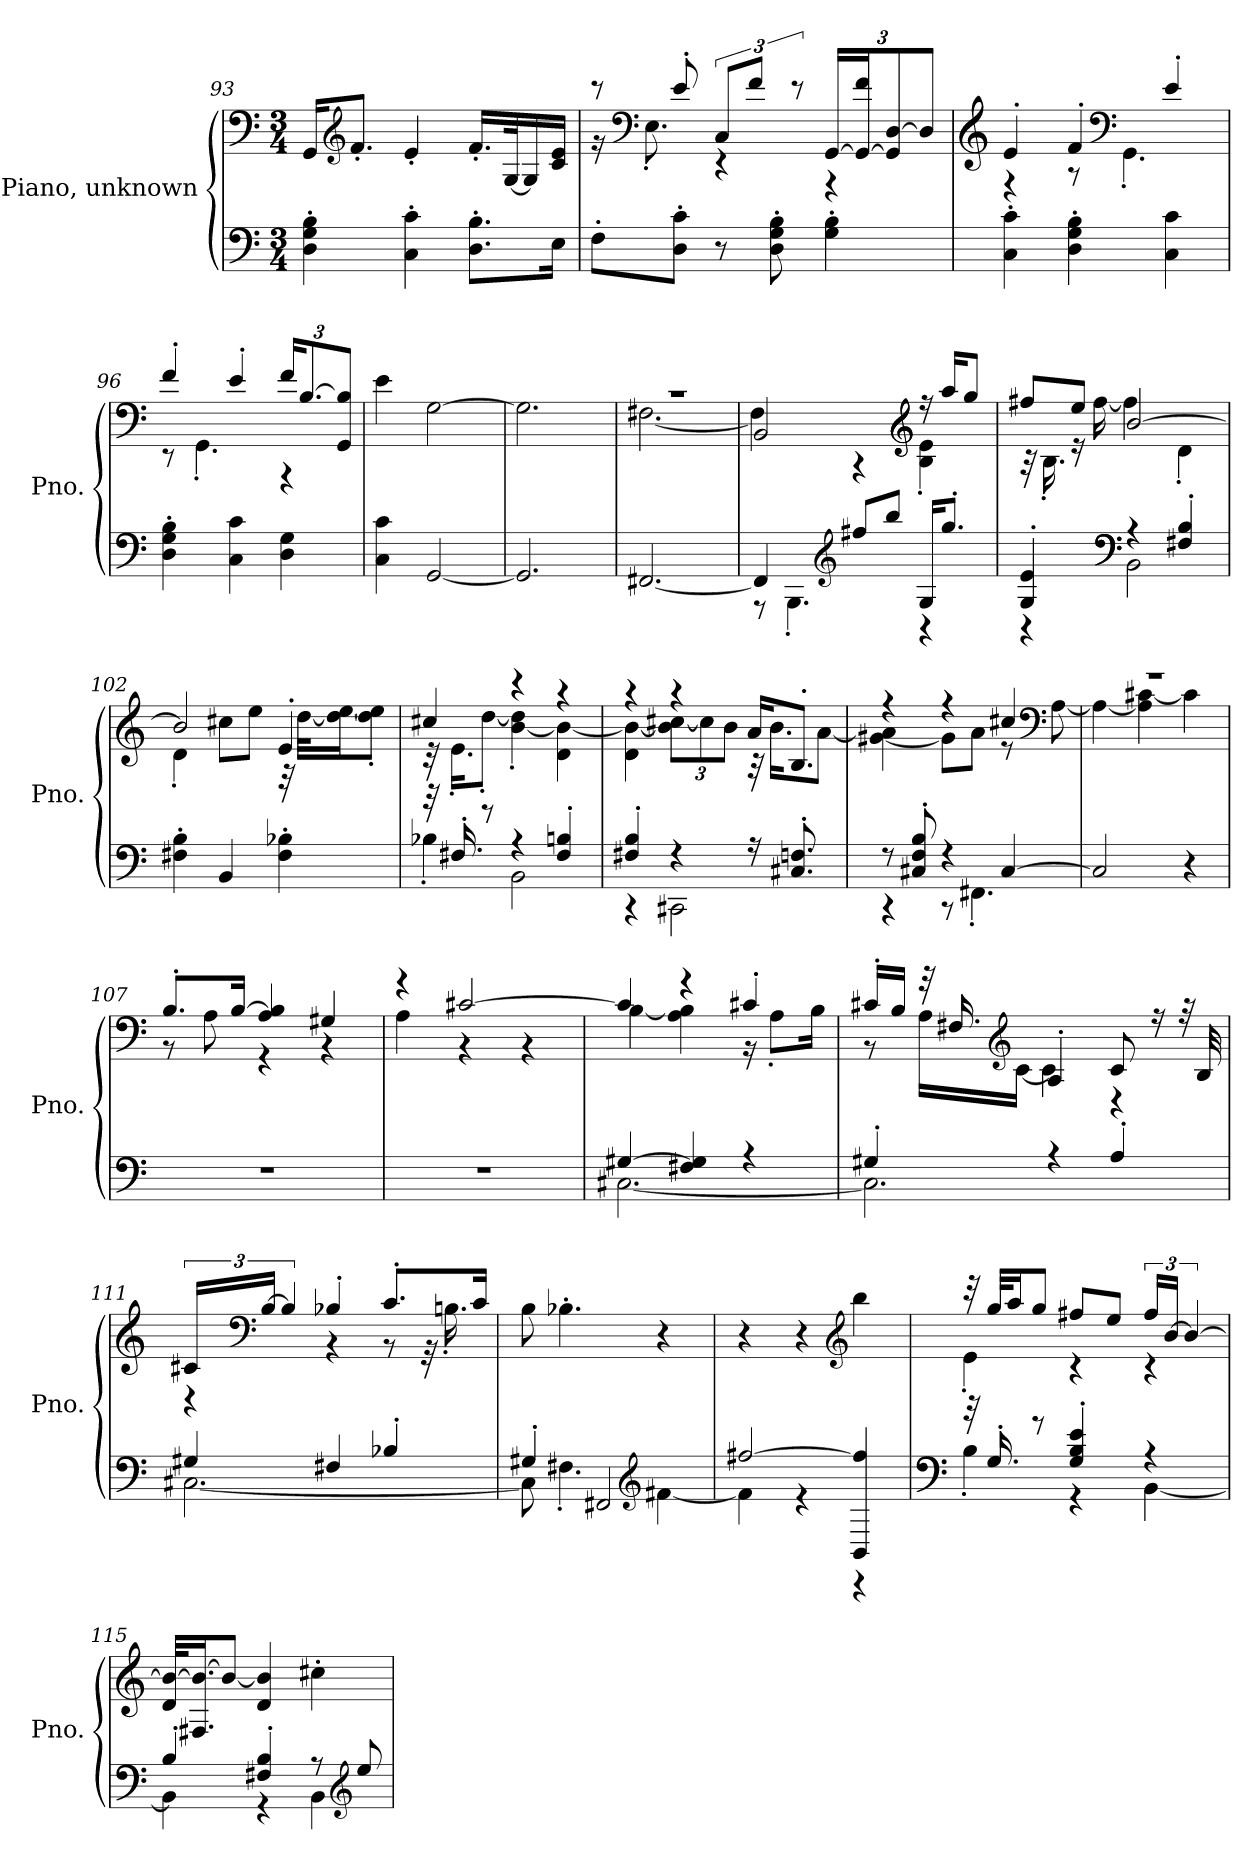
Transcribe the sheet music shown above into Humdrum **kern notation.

**kern	**kern
*part1	*part1
*staff2	*staff1
*I"Piano, unknown	*
*I'Pno.	*
*clefF4	*clefF4
*k[]	*k[]
*M3/4	*M3/4
=93	=93
4D\' 4G\' 4B\'	16GG/KL
*	*clefG2
.	8.f'/J
4C\' 4c\'	4e'/
8.D\' 8.B\'L	16.f'/LL
.	[32G/K
.	16G/]
16E\Jk	16c/ 16e/JJ
!!LO:LB:g=z
=94	=94
*	*^
8F'\L	8r	16r
*	*clefF4	*
.	.	8.E'\
8D\' 8c\'J	8e'/	.
8r	12C/L	4r
.	12f/J	.
8D\' 8G\' 8B\'	.	.
.	12r	.
*	*Xbrackettup	*
4G\' 4B\'	[24GG/LL	4r
.	24GG/_ 24f/J	.
.	12GG/] [12D/	.
.	12D/J]	.
=95	=95	=95
*	*clefG2	*
4C\' 4c\'	4e'/	4r
4D\' 4G\' 4B\'	4f'/	8r
*	*clefF4	*
.	.	4.GG'\
4C\ 4c\	4e'/	.
=96	=96	=96
4D\' 4G\' 4B\'	4f'/	8r
.	.	4.GG'\
4C\ 4c\	4e'/	.
4D\ 4G\	24f/KL	4r
.	[12.B/	.
.	12GG/ 12B/]J	.
*	*v	*v
=97	=97
4C\ 4c\	4e\
[2GG/	[2G\
=98	=98
2.GG/]	2.G\]
=99	=99
*	*^
[2.FF#X/	2.r	[2.F#X\
!!LO:LB:g=z	!!
=100	=100	=100
*^	*	*
4FF#/]	8r	2BB/	4F#\]
.	4.BBB'\	.	.
*clefG2	*	*	*
8ff#X/L	.	.	4r
8bb/J	.	.	.
*	*	*clefG2	*
16G/KL	4r	16r	4B\' 4e\'
8.gg'/J	.	16aa/KL	.
.	.	8gg/J	.
=101	=101	=101	=101
4G/' 4e/'	4r	8ff#X/L	32r
.	.	.	16.B'\
.	.	8ee/J	16r
.	.	.	[16ff#\
*clefF4	*	*	*
4r	2BB\	[2b/	4ff#\]
4F#X/' 4B/'	.	.	4d'\
*v	*v	*	*
=102	=102	=102
4F#X\' 4B\'	2b/]	4d'\
4BB/	.	8cc#X\L
.	.	8ee\J
4F#\' 4B-X\'	4e'/	32r
.	.	[32dd\KLL
.	.	16dd\] [16ee\J
.	.	8dd\' 8ee\]'J
=103	=103	=103
*^	*	*
32r	4B-X'\	4cc#X/	32r
16.F#X'/	.	.	16.e'\KL
8r	.	.	[8dd'\J
4r	2BB\	4r	[4b\' 4dd\]'
4F#/' 4Bn/'	.	4r	4d\ 4b\_
!!LO:PB:g=z	!!
=104	=104	=104	=104
4F#X/' 4B/'	4r	4r	4d\ 4b\_
4r	2CC#X\	4r	12b\] [12cc#X\L
.	.	.	12cc#\]
.	.	.	12b\J
16r	.	16a/KL	32r
.	.	.	16.b\KL
8.C#X/' 8.Fn/'	.	8.B'/J	.
.	.	.	[8a\J
=105	=105	=105	=105
8r	4r	4r	[4g#X\ 4a\]
8C#X/' 8F/' 8B/'	.	.	.
4r	8r	4r	8g#\L]
.	4.FF#X'\	.	8a\J
[4C#/	.	4cc#X/	8r
*	*	*clefF4	*
.	.	.	[8A\
*v	*v	*	*
=106	=106	=106
2C#/]	2.r	4A\_
.	.	4A\] [4c#X\
4r	.	4c#\]
=107	=107	=107
2.r	8.B'/L	8r
.	.	8A\
.	[16B/Jk	.
.	4A/ 4B/]	4r
.	4G#X/	4r
=108	=108	=108
2.r	4r	4A\
.	[2c#X/	4r
.	.	4r
!!LO:LB:g=z	!!
=109	=109	=109
*^	*	*
[4G#X/	[2.C#X\	4c#/]	[4B\
4F#X/ 4G#/]	.	4r	4A\ 4B\]
4r	.	4c#X'/	16r
.	.	.	8A'\L
.	.	.	16B\Jk
=110	=110	=110	=110
4G#X'/	2.C#\]	16c#X'/LL	8r
.	.	16B/JJ	.
.	.	32r	16A\LL
.	.	16.F#X/	.
*	*	*clefG2	*
.	.	.	[16c#\JJ
4r	.	4A'/	4c#\]
4A'/	.	8c#/	4r
.	.	16r	.
.	.	32r	.
.	.	32B/	.
=111	=111	=111	=111
*	*	*brackettup	*
4G#X/	[2.C#X\	24c#X/LL	4r
*	*	*clefF4	*
.	.	[24B/JJ	.
.	.	6B/]	.
4F#X/	.	4B-X'/	4r
4B-X'/	.	8.c#'/L	8r
.	.	.	32r
.	.	.	16.Bn'\
.	.	16c#/Jk	.
*	*	*v	*v
!!LO:LB:g=z
=112	=112	=112
4G#X'/	8C#\]	8B\
.	4.F#X'\	4.B-X'\
2FF#X/	.	.
*clefG2	*	*
.	[4f#X\	4r
=113	=113	=113
[2ff#X/	4f#\]	4r
.	4r	4r
*	*	*clefG2
4BB/ 4ff#/]	4r	4bb\
=114	=114	=114
*clefF4	*	*
*	*	*^
32r	4B'\	32r	4e'\
16.G'/	.	32gg/KLL	.
.	.	16aa/J	.
8r	.	8gg/J	.
4G/' 4B/' 4e/'	4r	8ff#X/L	4r
.	.	8ee/J	.
4r	[4BB\	24ff#/LL	4r
.	.	[24b/JJ	.
.	.	6b/_	.
*	*	*v	*v
=115	=115	=115
4B'/	4BB\]	32d/ 32b/_KLL
.	.	16.F#X/ 16.b/_J
.	.	8b/J_
4F#X/' 4B/'	4r	4d/ 4b/]
8r	4BB\	4cc#X'\
*clefG2	*	*
8ee/	.	.
*v	*v	*
=	=
*-	*-
